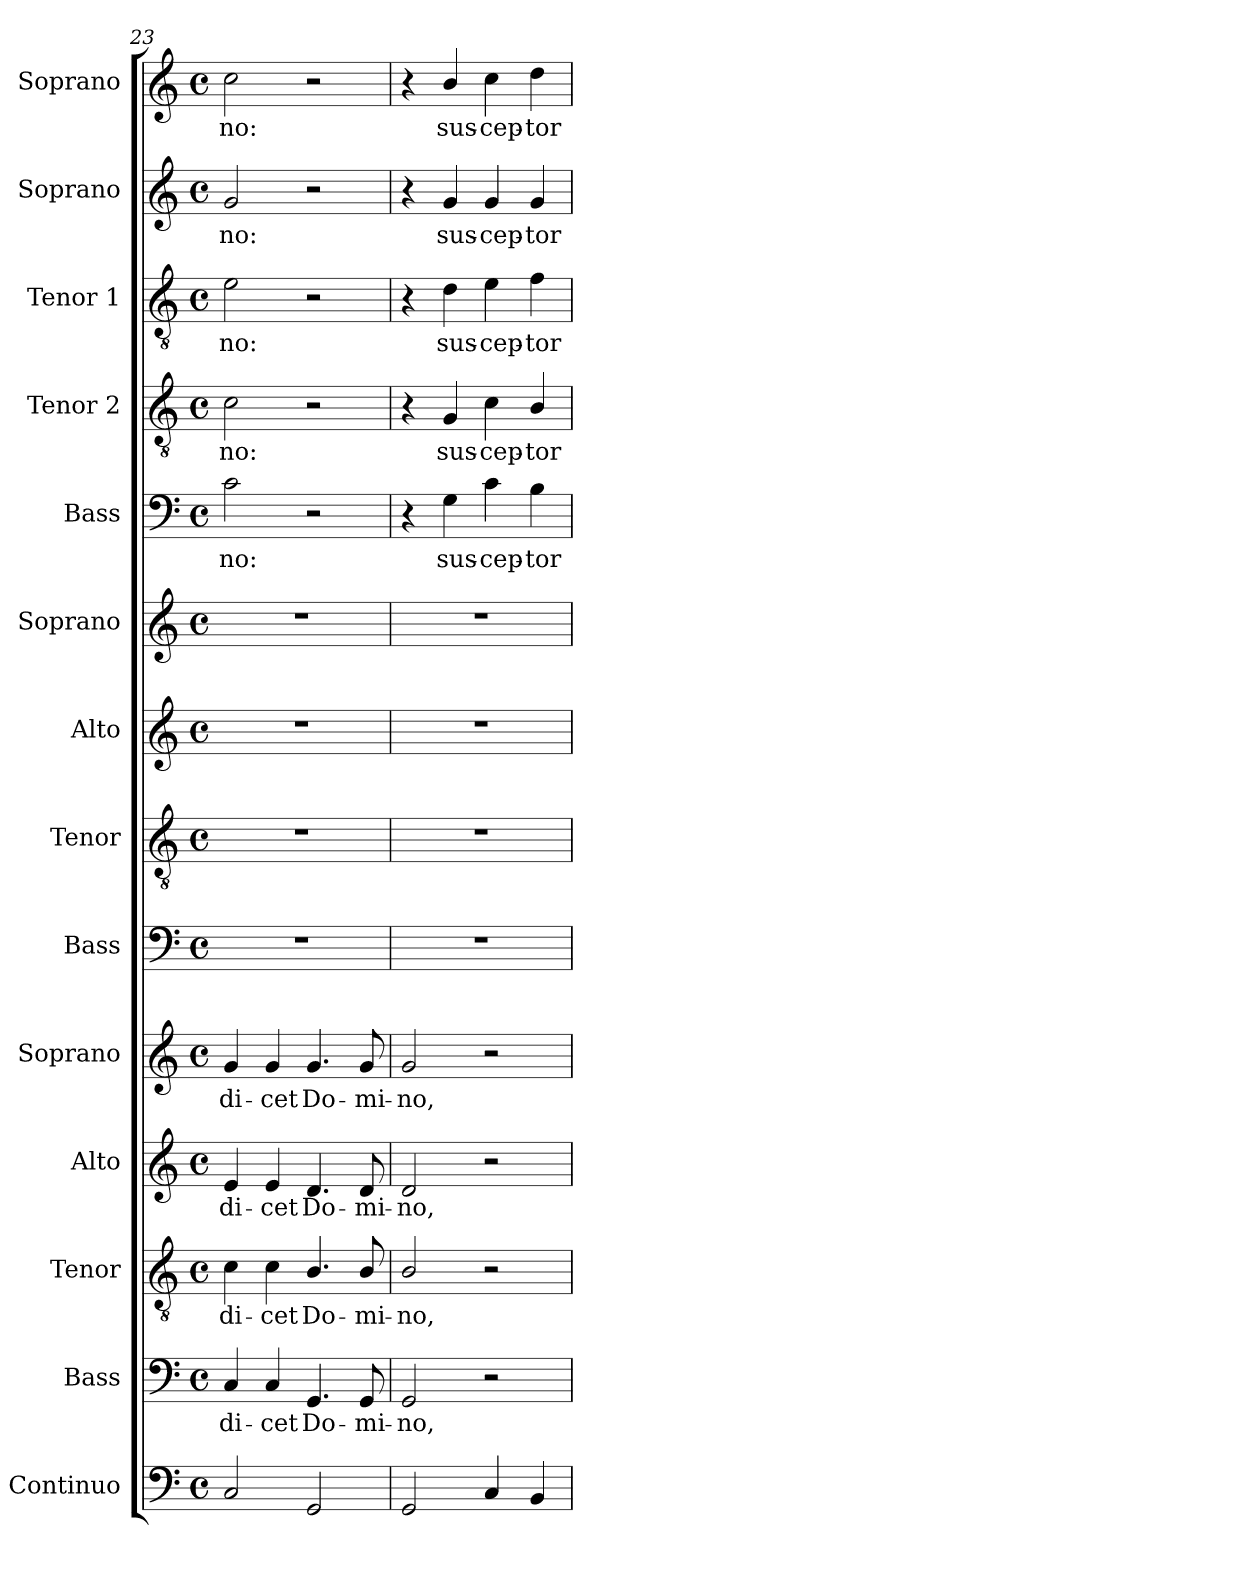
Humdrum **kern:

**kern	**kern	**text	**kern	**text	**kern	**text	**kern	**text	**kern	**kern	**kern	**kern	**kern	**text	**kern	**text	**kern	**text	**kern	**text	**kern	**text
*part14	*part13	*part13	*part12	*part12	*part11	*part11	*part10	*part10	*part9	*part8	*part7	*part6	*part5	*part5	*part4	*part4	*part3	*part3	*part2	*part2	*part1	*part1
*staff14	*staff13	*staff13	*staff12	*staff12	*staff11	*staff11	*staff10	*staff10	*staff9	*staff8	*staff7	*staff6	*staff5	*staff5	*staff4	*staff4	*staff3	*staff3	*staff2	*staff2	*staff1	*staff1
*I"Continuo	*I"Bass	*	*I"Tenor	*	*I"Alto	*	*I"Soprano	*	*I"Bass	*I"Tenor	*I"Alto	*I"Soprano	*I"Bass	*	*I"Tenor 2	*	*I"Tenor 1	*	*I"Soprano	*	*I"Soprano	*
*I'Cont.	*I'B.	*	*I'T.	*	*I'A.	*	*I'S.	*	*I'B.	*I'T.	*I'A.	*I'S.	*I'B.	*	*I'T2.	*	*I'T1.	*	*I'S.	*	*I'S.	*
*clefF4	*clefF4	*	*clefGv2	*	*clefG2	*	*clefG2	*	*clefF4	*clefGv2	*clefG2	*clefG2	*clefF4	*	*clefGv2	*	*clefGv2	*	*clefG2	*	*clefG2	*
*	*	*	*ITrd7c12	*	*	*	*	*	*	*ITrd7c12	*	*	*	*	*ITrd7c12	*	*ITrd7c12	*	*	*	*	*
*k[]	*k[]	*	*k[]	*	*k[]	*	*k[]	*	*k[]	*k[]	*k[]	*k[]	*k[]	*	*k[]	*	*k[]	*	*k[]	*	*k[]	*
*C:	*C:	*	*C:	*	*C:	*	*C:	*	*C:	*C:	*C:	*C:	*C:	*	*C:	*	*C:	*	*C:	*	*C:	*
*M4/4	*M4/4	*	*M4/4	*	*M4/4	*	*M4/4	*	*M4/4	*M4/4	*M4/4	*M4/4	*M4/4	*	*M4/4	*	*M4/4	*	*M4/4	*	*M4/4	*
*met(c)	*met(c)	*	*met(c)	*	*met(c)	*	*met(c)	*	*met(c)	*met(c)	*met(c)	*met(c)	*met(c)	*	*met(c)	*	*met(c)	*	*met(c)	*	*met(c)	*
=23	=23	=23	=23	=23	=23	=23	=23	=23	=23	=23	=23	=23	=23	=23	=23	=23	=23	=23	=23	=23	=23	=23
!	!	!LO:LY:b:color=#000000	!	!	!	!	!	!	!	!	!	!	!	!	!	!	!	!	!	!	!	!
!	!	!	!	!LO:LY:b:color=#000000	!	!	!	!	!	!	!	!	!	!	!	!	!	!	!	!	!	!
!	!	!	!	!	!	!LO:LY:b:color=#000000	!	!	!	!	!	!	!	!	!	!	!	!	!	!	!	!
!	!	!	!	!	!	!	!	!LO:LY:b:color=#000000	!	!	!	!	!	!	!	!	!	!	!	!	!	!
!	!	!	!	!	!	!	!	!	!	!	!	!	!	!LO:LY:b:color=#000000	!	!	!	!	!	!	!	!
!	!	!	!	!	!	!	!	!	!	!	!	!	!	!	!	!LO:LY:b:color=#000000	!	!	!	!	!	!
!	!	!	!	!	!	!	!	!	!	!	!	!	!	!	!	!	!	!LO:LY:b:color=#000000	!	!	!	!
!	!	!	!	!	!	!	!	!	!	!	!	!	!	!	!	!	!	!	!	!LO:LY:b:color=#000000	!	!
!	!	!	!	!	!	!	!	!	!	!	!	!	!	!	!	!	!	!	!	!	!	!LO:LY:b:color=#000000
2Ci/	4Ci/	di-	4Ci\	di-	4ei/	di-	4gi/	di-	1r	1r	1r	1r	2ci\	-no:	2Ci\	-no:	2Ei\	-no:	2gi/	-no:	2cci\	-no:
!	!	!LO:LY:b:color=#000000	!	!	!	!	!	!	!	!	!	!	!	!	!	!	!	!	!	!	!	!
!	!	!	!	!LO:LY:b:color=#000000	!	!	!	!	!	!	!	!	!	!	!	!	!	!	!	!	!	!
!	!	!	!	!	!	!LO:LY:b:color=#000000	!	!	!	!	!	!	!	!	!	!	!	!	!	!	!	!
!	!	!	!	!	!	!	!	!LO:LY:b:color=#000000	!	!	!	!	!	!	!	!	!	!	!	!	!	!
.	4Ci/	-cet	4Ci\	-cet	4ei/	-cet	4gi/	-cet	.	.	.	.	.	.	.	.	.	.	.	.	.	.
!	!	!LO:LY:b:color=#000000	!	!	!	!	!	!	!	!	!	!	!	!	!	!	!	!	!	!	!	!
!	!	!	!	!LO:LY:b:color=#000000	!	!	!	!	!	!	!	!	!	!	!	!	!	!	!	!	!	!
!	!	!	!	!	!	!LO:LY:b:color=#000000	!	!	!	!	!	!	!	!	!	!	!	!	!	!	!	!
!	!	!	!	!	!	!	!	!LO:LY:b:color=#000000	!	!	!	!	!	!	!	!	!	!	!	!	!	!
2GGi/	4.GGi/	Do-	4.BBi/	Do-	4.di/	Do-	4.gi/	Do-	.	.	.	.	2r	.	2r	.	2r	.	2r	.	2r	.
!	!	!LO:LY:b:color=#000000	!	!	!	!	!	!	!	!	!	!	!	!	!	!	!	!	!	!	!	!
!	!	!	!	!LO:LY:b:color=#000000	!	!	!	!	!	!	!	!	!	!	!	!	!	!	!	!	!	!
!	!	!	!	!	!	!LO:LY:b:color=#000000	!	!	!	!	!	!	!	!	!	!	!	!	!	!	!	!
!	!	!	!	!	!	!	!	!LO:LY:b:color=#000000	!	!	!	!	!	!	!	!	!	!	!	!	!	!
.	8GGi/	-mi-	8BBi/	-mi-	8di/	-mi-	8gi/	-mi-	.	.	.	.	.	.	.	.	.	.	.	.	.	.
=24	=24	=24	=24	=24	=24	=24	=24	=24	=24	=24	=24	=24	=24	=24	=24	=24	=24	=24	=24	=24	=24	=24
!	!	!LO:LY:b:color=#000000	!	!	!	!	!	!	!	!	!	!	!	!	!	!	!	!	!	!	!	!
!	!	!	!	!LO:LY:b:color=#000000	!	!	!	!	!	!	!	!	!	!	!	!	!	!	!	!	!	!
!	!	!	!	!	!	!LO:LY:b:color=#000000	!	!	!	!	!	!	!	!	!	!	!	!	!	!	!	!
!	!	!	!	!	!	!	!	!LO:LY:b:color=#000000	!	!	!	!	!	!	!	!	!	!	!	!	!	!
2GGi/	2GGi/	-no,	2BBi/	-no,	2di/	-no,	2gi/	-no,	1r	1r	1r	1r	4r	.	4r	.	4r	.	4r	.	4r	.
!	!	!	!	!	!	!	!	!	!	!	!	!	!	!LO:LY:b:color=#000000	!	!	!	!	!	!	!	!
!	!	!	!	!	!	!	!	!	!	!	!	!	!	!	!	!LO:LY:b:color=#000000	!	!	!	!	!	!
!	!	!	!	!	!	!	!	!	!	!	!	!	!	!	!	!	!	!LO:LY:b:color=#000000	!	!	!	!
!	!	!	!	!	!	!	!	!	!	!	!	!	!	!	!	!	!	!	!	!LO:LY:b:color=#000000	!	!
!	!	!	!	!	!	!	!	!	!	!	!	!	!	!	!	!	!	!	!	!	!	!LO:LY:b:color=#000000
.	.	.	.	.	.	.	.	.	.	.	.	.	4Gi\	sus-	4GGi/	sus-	4Di\	sus-	4gi/	sus-	4bi/	sus-
!	!	!	!	!	!	!	!	!	!	!	!	!	!	!LO:LY:b:color=#000000	!	!	!	!	!	!	!	!
!	!	!	!	!	!	!	!	!	!	!	!	!	!	!	!	!LO:LY:b:color=#000000	!	!	!	!	!	!
!	!	!	!	!	!	!	!	!	!	!	!	!	!	!	!	!	!	!LO:LY:b:color=#000000	!	!	!	!
!	!	!	!	!	!	!	!	!	!	!	!	!	!	!	!	!	!	!	!	!LO:LY:b:color=#000000	!	!
!	!	!	!	!	!	!	!	!	!	!	!	!	!	!	!	!	!	!	!	!	!	!LO:LY:b:color=#000000
4Ci/	2r	.	2r	.	2r	.	2r	.	.	.	.	.	4ci\	-cep-	4Ci\	-cep-	4Ei\	-cep-	4gi/	-cep-	4cci\	-cep-
!	!	!	!	!	!	!	!	!	!	!	!	!	!	!LO:LY:b:color=#000000	!	!	!	!	!	!	!	!
!	!	!	!	!	!	!	!	!	!	!	!	!	!	!	!	!LO:LY:b:color=#000000	!	!	!	!	!	!
!	!	!	!	!	!	!	!	!	!	!	!	!	!	!	!	!	!	!LO:LY:b:color=#000000	!	!	!	!
!	!	!	!	!	!	!	!	!	!	!	!	!	!	!	!	!	!	!	!	!LO:LY:b:color=#000000	!	!
!	!	!	!	!	!	!	!	!	!	!	!	!	!	!	!	!	!	!	!	!	!	!LO:LY:b:color=#000000
4BBi/	.	.	.	.	.	.	.	.	.	.	.	.	4Bi\	-tor	4BBi/	-tor	4Fi\	-tor	4gi/	-tor	4ddi\	-tor
=	=	=	=	=	=	=	=	=	=	=	=	=	=	=	=	=	=	=	=	=	=	=
*-	*-	*-	*-	*-	*-	*-	*-	*-	*-	*-	*-	*-	*-	*-	*-	*-	*-	*-	*-	*-	*-	*-
